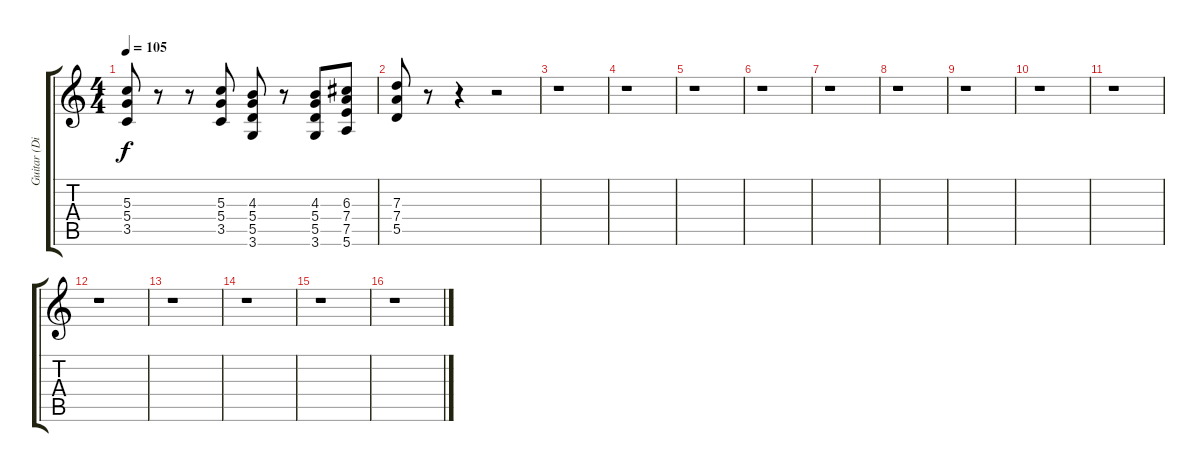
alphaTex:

\track ("Guitar (Dist)" "Guitar (Di") {instrument distortionguitar}
\staff {score tabs}
\tuning (E4 B3 G3 D3 A2 E2) {hide}
\ts (4 4)
\tempo 105
\clef g2
\ks c
(5.3 5.4 3.5).8{dy f} r.8 r.8 (5.3 5.4 3.5).8 (4.3 5.4 5.5 3.6).8 r.8 (4.3 5.4 5.5 3.6).8 (6.3 7.4 7.5 5.6).8 |
(7.3 7.4 5.5).8 r.8 r.4 r.2 |
r.1 |
r.1 |
r.1 |
r.1 |
r.1 |
r.1 |
r.1 |
r.1 |
r.1 |
r.1 |
r.1 |
r.1 |
r.1 |
r.1
